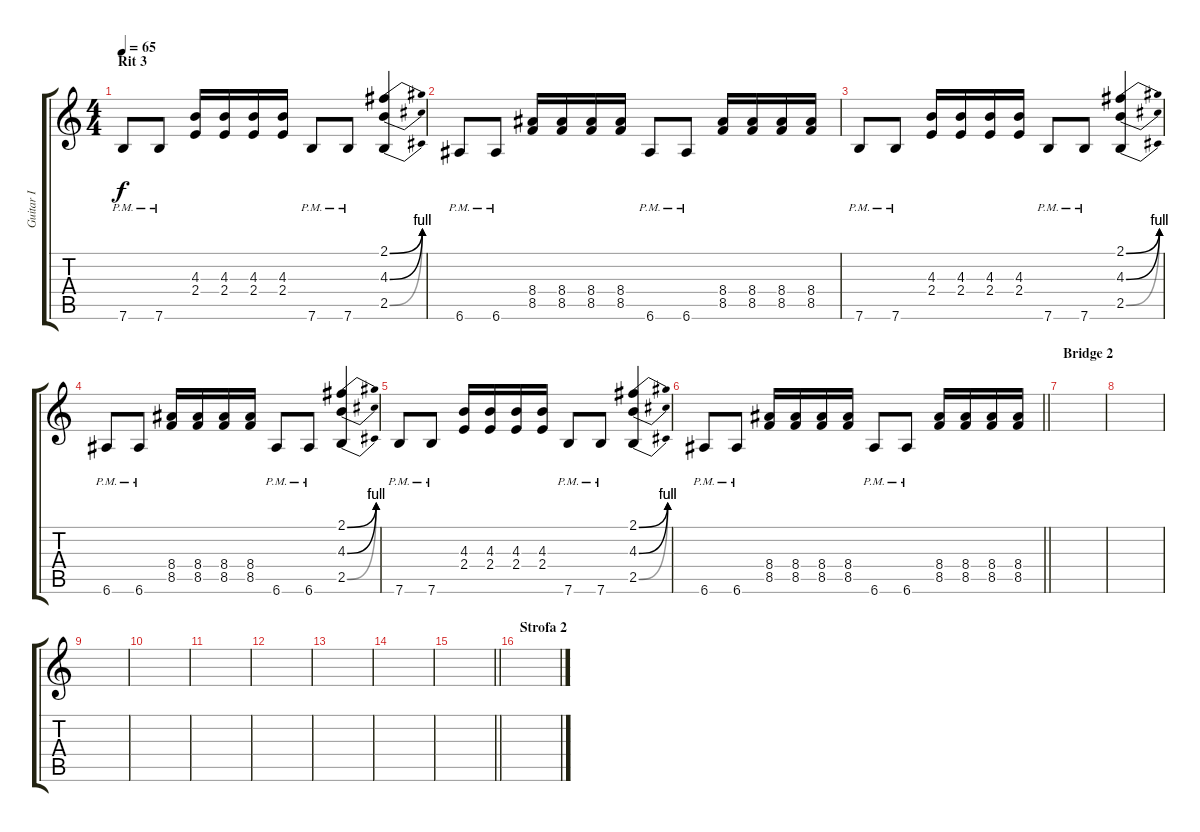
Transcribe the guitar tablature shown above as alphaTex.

\track ("Guitar I" "Guitar I") {instrument overdrivenguitar}
\staff {score tabs}
\tuning (E4 B3 G3 D3 A2 E2) {hide}
\ts (4 4)
\section ("" "Rit 3")
\tempo 65
\clef g2
\ks c
7.6{pm}.8{dy f} 7.6{pm}.8 (4.3 2.4).16 (4.3 2.4).16 (4.3 2.4).16 (4.3 2.4).16 7.6{pm}.8 7.6{pm}.8 (2.1{be (bend 0 0 60 4)} 4.3{be (bend 0 0 60 4)} 2.5{be (bend 0 0 60 4)}).4 |
6.6{pm}.8 6.6{pm}.8 (8.4 8.5).16 (8.4 8.5).16 (8.4 8.5).16 (8.4 8.5).16 6.6{pm}.8 6.6{pm}.8 (8.4 8.5).16 (8.4 8.5).16 (8.4 8.5).16 (8.4 8.5).16 |
7.6{pm}.8 7.6{pm}.8 (4.3 2.4).16 (4.3 2.4).16 (4.3 2.4).16 (4.3 2.4).16 7.6{pm}.8 7.6{pm}.8 (2.1{be (bend 0 0 60 4)} 4.3{be (bend 0 0 60 4)} 2.5{be (bend 0 0 60 4)}).4 |
6.6{pm}.8 6.6{pm}.8 (8.4 8.5).16 (8.4 8.5).16 (8.4 8.5).16 (8.4 8.5).16 6.6{pm}.8 6.6{pm}.8 (2.1{be (bend 0 0 60 4)} 4.3{be (bend 0 0 60 4)} 2.5{be (bend 0 0 60 4)}).4 |
7.6{pm}.8 7.6{pm}.8 (4.3 2.4).16 (4.3 2.4).16 (4.3 2.4).16 (4.3 2.4).16 7.6{pm}.8 7.6{pm}.8 (2.1{be (bend 0 0 60 4)} 4.3{be (bend 0 0 60 4)} 2.5{be (bend 0 0 60 4)}).4 |
\barLineRight lightlight
6.6{pm}.8 6.6{pm}.8 (8.4 8.5).16 (8.4 8.5).16 (8.4 8.5).16 (8.4 8.5).16 6.6{pm}.8 6.6{pm}.8 (8.4 8.5).16 (8.4 8.5).16 (8.4 8.5).16 (8.4 8.5).16 |
\section ("" "Bridge 2")
|
|
|
|
|
|
|
|
\barLineRight lightlight
|
\section ("" "Strofa 2")
